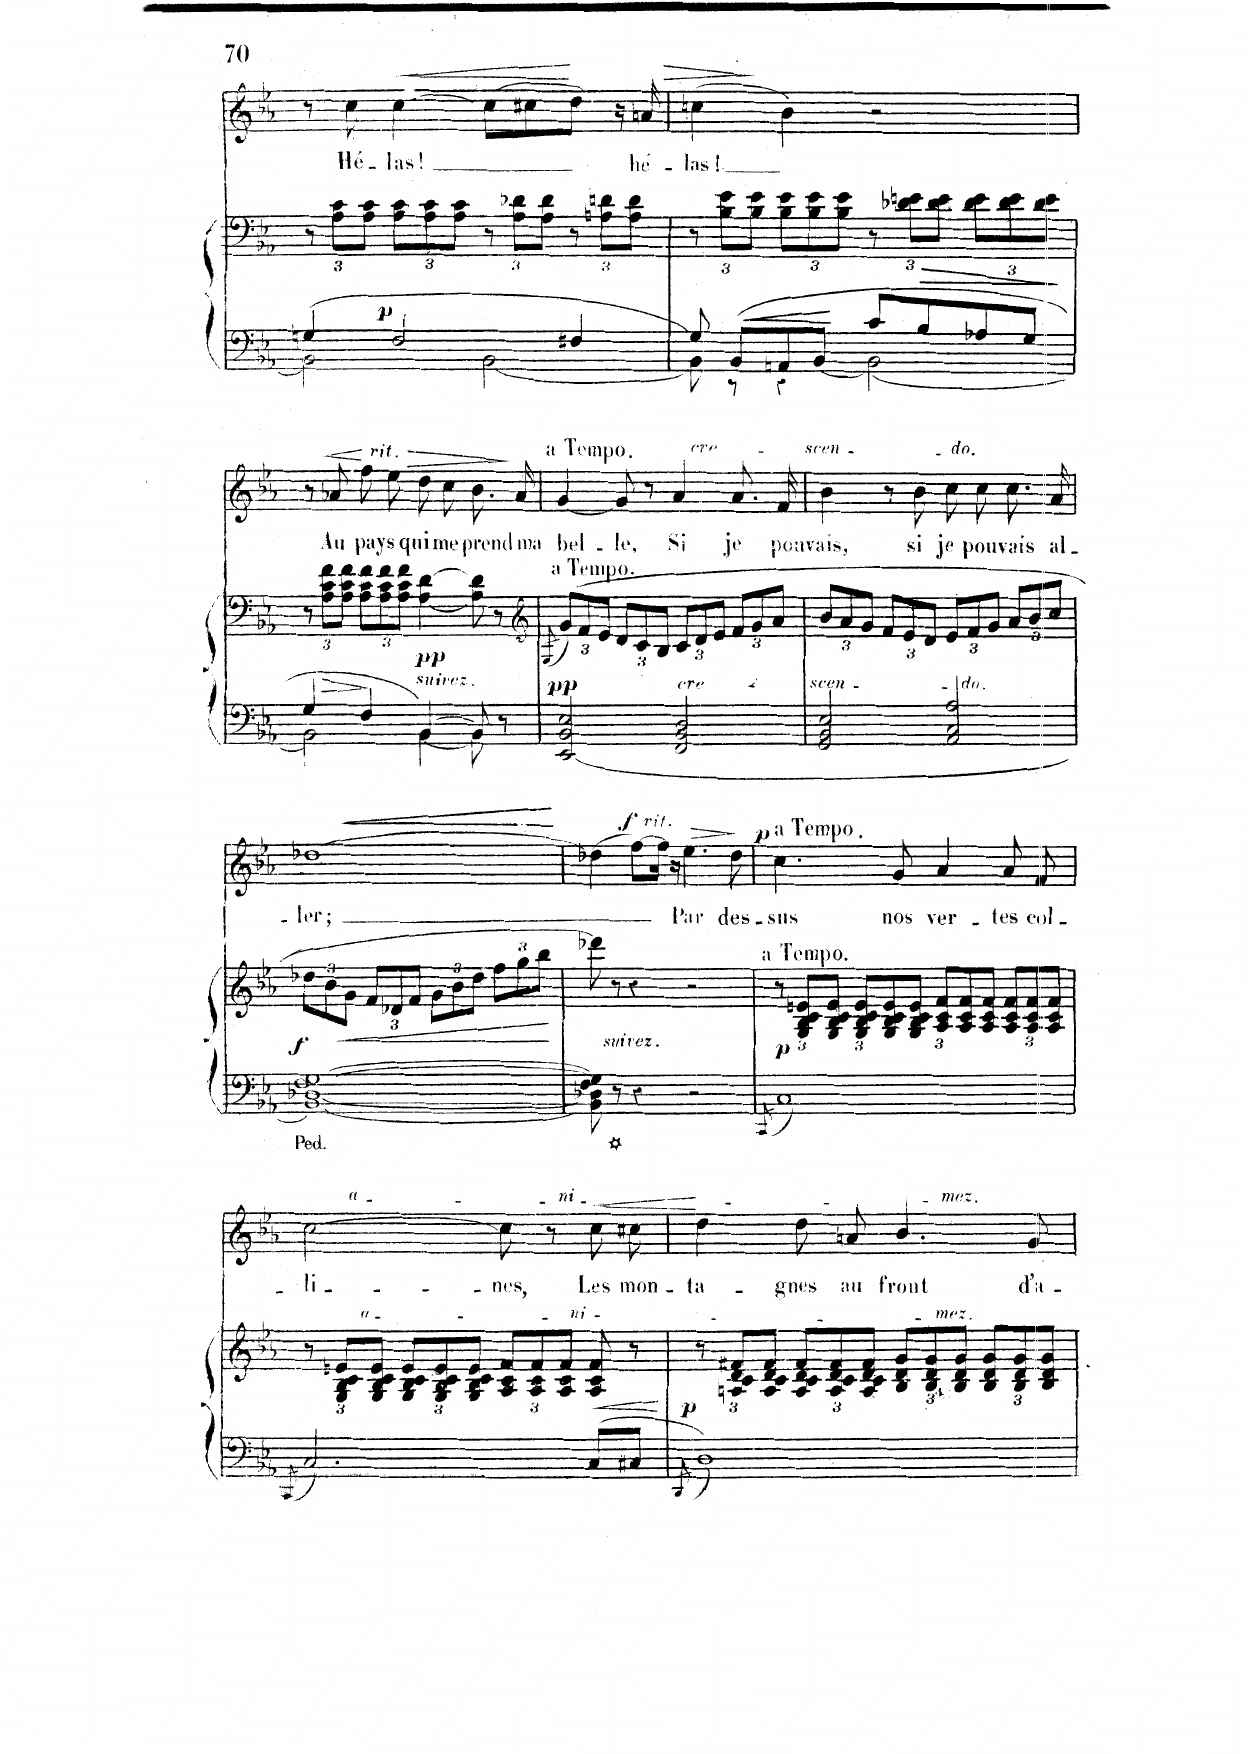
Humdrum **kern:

**kern	**kern	**dynam	**kern	**text	**dynam
*part2	*part2	*part2	*part1	*part1	*part1
*staff3	*staff2	*staff2/3	*staff1	*staff1	*staff1
*I"Piano	*	*	*I"Chant Voice	*	*
*I'Pno	*	*	*	*	*
*clefF4	*clefF4	*	*clefG2	*	*
*k[b-e-a-]	*k[b-e-a-]	*	*k[b-e-a-]	*	*
*M4/4	*M4/4	*	*M4/4	*	*
*met(c)	*met(c)	*	*met(c)	*	*
=41	=41	=41	=41	=41	=41
*^	*	*	*	*	*
4Gn/	2BB-\]	12r	.	8r	.	.
.	.	12A-\ 12c\L	.	.	.	.
.	.	.	.	8cc\	Hé-	.
.	.	12A-\ 12c\J	.	.	.	.
*	*	*Xbrackettup	*	*	*	*
!	!	!	!LO:DY:a=2	!	!	!LO:HP:b
2F/	.	12A-\ 12c\L	p	[4cc\	-las!	<
.	.	12A-\ 12c\	.	.	.	.
.	.	12A-\ 12c\J	.	.	.	.
*	*	*brackettup	*	*	*	*
.	[2BB-\	12r	.	(8cc\L]	.	.
.	.	12A-\ 12d-X\L	.	.	.	.
.	.	.	.	8cc#X\	.	.
.	.	12A-\ 12d-\J	.	.	.	.
4F#X/	.	12r	.	8dd\J)	.	[
.	.	12An\ 12dn\L	.	.	.	.
.	.	.	.	16r	.	.
.	.	12A\ 12d\J	.	.	.	.
.	.	.	.	16an/	hé-	.
=42	=42	=42	=42	=42	=42	=42
!	!	!	!	!	!	!LO:HP:b
8G/	8BB-\]	12r	.	(4ccn\	-las!	>
.	.	12B-\ 12e-\L	.	.	.	.
8BB-/L	8r	.	.	.	.	.
.	.	12B-\ 12e-\J	.	.	.	.
*	*	*Xbrackettup	*	*	*	*
8AAn/	4r	12B-\ 12e-\L	.	4b-\)	.	]
.	.	12B-\ 12e-\	.	.	.	.
[<8BB-/J	.	.	.	.	.	.
.	.	12B-\ 12e-\J	.	.	.	.
*	*	*brackettup	*	*	*	*
8c/L	2BB-\_	12r	.	2r	.	.
!	!	!	!LO:HP:b	!	!	!
.	.	12d-X\ 12en\L	>	.	.	.
8B-/	.	.	.	.	.	.
.	.	12d-\ 12e\J	.	.	.	.
*	*	*Xbrackettup	*	*	*	*
8A-X/	.	12d-\ 12e\L	.	.	.	.
.	.	12d-\ 12e\	.	.	.	.
8G/J	.	.	.	.	.	.
.	.	12d-\ 12e\J	]	.	.	.
=43	=43	=43	=43	=43	=43	=43
*	*	*brackettup	*	*	*	*
4G/	2BB-\]	12r	.	8r	.	.
.	.	12A-\ 12c\ 12f\L	.	.	.	.
!	!	!	!	!	!	!LO:HP:b
.	.	.	.	8a-X/	Au	<
.	.	12A-\ 12c\ 12f\J	.	.	.	.
*	*	*Xbrackettup	*	*	*	*
!	!	!	!	!LO:TX:a:B:t=rit.	!	!
!	!	!LO:TX:i:t=suivez	!	!	!	!
4F/	.	12A-\ 12c\ 12f\L	.	8ff\	pa-	[
.	.	12A-\ 12c\ 12f\	.	.	.	.
!	!	!	!	!	!	!LO:HP:b
.	.	.	.	8ee-\	-ys	>
.	.	12A-\ 12c\ 12f\J	.	.	.	.
!	!	!	!LO:DY:b	!	!	!
[4BB-/	[4BB-\	[4A-\ [4d\	pp	8dd\	qui	.
.	.	.	.	8cc\	me	.
8BB-/]	8BB-\]	8A-\] 8d\]	.	8.b-\	prend	.
8r	8ryy	8r	.	.	.	.
.	.	.	.	16a-/	ma	]
*v	*v	*	*	*	*	*
=44	=44	=44	=44	=44	=44
*	*clefG2	*	*	*	*
.	(8qG/	.	.	.	.
*	*brackettup	*	*	*	*
!	!	!	!LO:TX:a:B:t=a Tempo	!	!
!	!LO:TX:a:B:t=a Tempo	!	!	!	!
!	!	!LO:DY:a=2	!	!	!
2EE-/ 2BB-/ 2E-/	(12g/L)	pp	[4g/	bel-	.
.	12f/	.	.	.	.
.	12e-/J	.	.	.	.
.	12d/L	.	8g/]	-le,	.
.	12c/	.	.	.	.
.	.	.	8r	.	.
.	12B-/J	.	.	.	.
!	!	!	!LO:TX:a:i:t=crescendo	!	!
!LO:TX:a:i:t=crescendo	!	!	!	!	!
2FF/ 2BB-/ 2D/	12c/L	.	4a-/	Si	.
.	12d/	.	.	.	.
.	12e-/J	.	.	.	.
.	12f/L	.	8.a-/	je	.
.	12g/	.	.	.	.
.	12a-/J	.	.	.	.
.	.	.	16f/	pou-	.
=45	=45	=45	=45	=45	=45
2GG/ 2BB-/ 2E-/	12b-/L	.	4b-\	-vais,	.
.	12a-/	.	.	.	.
.	12g/J	.	.	.	.
.	12f/L	.	8r	.	.
.	12e-/	.	.	.	.
.	.	.	8b-\	si	.
.	12d/J	.	.	.	.
2AA-/ 2C/ 2A-/	12e-/L	.	8cc\	je	.
.	12f/	.	.	.	.
.	.	.	8cc\	pou-	.
.	12g/J	.	.	.	.
.	12a-/L	.	8.cc\	-vais	.
.	12b-/	.	.	.	.
.	12cc/J	.	.	.	.
.	.	.	16a-/	al-	.
=46	=46	=46	=46	=46	=46
*	*Xbrackettup	*	*	*	*
!	!	!LO:HP:b	!	!	!LO:HP:b
!	!	!LO:DY:n=1:b	!	!	!
[1BB- [<1D-X [>1F [1G	12dd-X\L	< f	[1dd-X	-- ler;	<
.	12b-\	.	.	.	.
.	12g\J	.	.	.	.
.	12f/L	.	.	.	.
.	12d-X/	.	.	.	.
.	12f/J	.	.	.	.
.	12g\L	.	.	.	.
.	12b-\	.	.	.	.
.	12dd-\J	.	.	.	.
.	12ff\L	.	.	.	.
.	12gg\	.	.	.	.
.	12bb-\J	.	.	.	.
.	.	[	.	.	[
=47	=47	=47	=47	=47	=47
!	!	!	!	!	!LO:DY:a
8BB-\] 8D-X\] 8F\] 8G\]	8ddd-X\)	.	(4dd-X\]	.	f
!	!LO:TX:i:t=suivez	!	!	!	!
8r	8r	.	.	.	.
!	!	!	!LO:TX:a:B:t=rit.	!	!
4r	4r	.	[8ff\L)	.	.
.	.	.	16ff\Jk]	.	.
.	.	.	16r	.	.
!	!	!	!	!	!LO:HP:b
2r	2r	.	4.ee-\	Par-	>
.	.	.	8dd-\	-des-	]
=48	=48	=48	=48	=48	=48
8qCC/	.	.	.	.	.
*	*brackettup	*	*	*	*
!	!	!	!LO:TX:a:B:t=a Tempo	!	!
!	!LO:TX:a:B:t=a Tempo	!	!	!	!
!	!	!LO:DY:b	!	!	!LO:DY:a
1C	12r	p	4.cc\	-sus	p
.	12G/ 12B-/ 12c/ 12en/L	.	.	.	.
.	12G/ 12B-/ 12c/ 12e/J	.	.	.	.
.	12G/ 12B-/ 12c/ 12e/L	.	.	.	.
.	12G/ 12B-/ 12c/ 12e/	.	.	.	.
.	.	.	8g/	nos	.
.	12G/~ 12B-/~ 12c/~ 12e/~J	.	.	.	.
.	12A-/ 12c/ 12f/L	.	4a-/	ver-	.
.	12A-/ 12c/ 12f/	.	.	.	.
.	12A-/ 12c/ 12f/J	.	.	.	.
.	12A-/ 12c/ 12f/L	.	8a-/	-tes	.
.	12A-/ 12c/ 12f/	.	.	.	.
.	.	.	8f/	col-	.
.	12A-/ 12c/ 12f/J	.	.	.	.
=49	=49	=49	=49	=49	=49
8qCC/	.	.	.	.	.
!	!	!	!LO:TX:a:t=animez   peu   à   peu	!	!
2.C/	12r	.	[2cc\	-- li-	.
.	12G/ 12B-/ 12c/ 12en/L	.	.	.	.
.	12G/ 12B-/ 12c/ 12e/J	.	.	.	.
.	12G/ 12B-/ 12c/ 12e/L	.	.	.	.
.	12G/ 12B-/ 12c/ 12e/	.	.	.	.
.	12G/~ 12B-/~ 12c/~ 12e/~J	.	.	.	.
.	12A-/ 12c/ 12f/L	.	8cc\]	-nes,	.
.	12A-/ 12c/ 12f/	.	.	.	.
.	.	.	8r	.	.
.	12A-/ 12c/ 12f/J	.	.	.	.
!	!	!	!	!	!LO:HP:b
8C/L	8A-/ 8c/ 8f/	.	8cc\	Les	<
8C#X/J	8r	.	8cc#X\	mon-	.
=50	=50	=50	=50	=50	=50
8qDD/	.	.	.	.	.
!	!	!LO:DY:b	!	!	!
1D	12r	p	4dd\	-ta-	.
.	12An/ 12c/ 12d/ 12f#X/L	.	.	.	.
.	12A/ 12c/ 12d/ 12f#/J	.	.	.	.
.	12A/ 12c/ 12d/ 12f#/L	.	8dd\	-gnes	[
.	12A/ 12c/ 12d/ 12f#/	.	.	.	.
.	.	.	8an/	au	.
.	12A/ 12c/ 12d/ 12f#/J	.	.	.	.
.	12B-/ 12d/ 12g/L	.	4.b-/	front	.
.	12B-/ 12d/ 12g/	.	.	.	.
.	12B-/ 12d/ 12g/J	.	.	.	.
.	12B-/ 12d/ 12g/L	.	.	.	.
.	12B-/ 12d/ 12g/	.	.	.	.
.	.	.	8g/	d'a-	.
.	12B-/ 12d/ 12g/J	.	.	.	.
=	=	=	=	=	=
*-	*-	*-	*-	*-	*-
